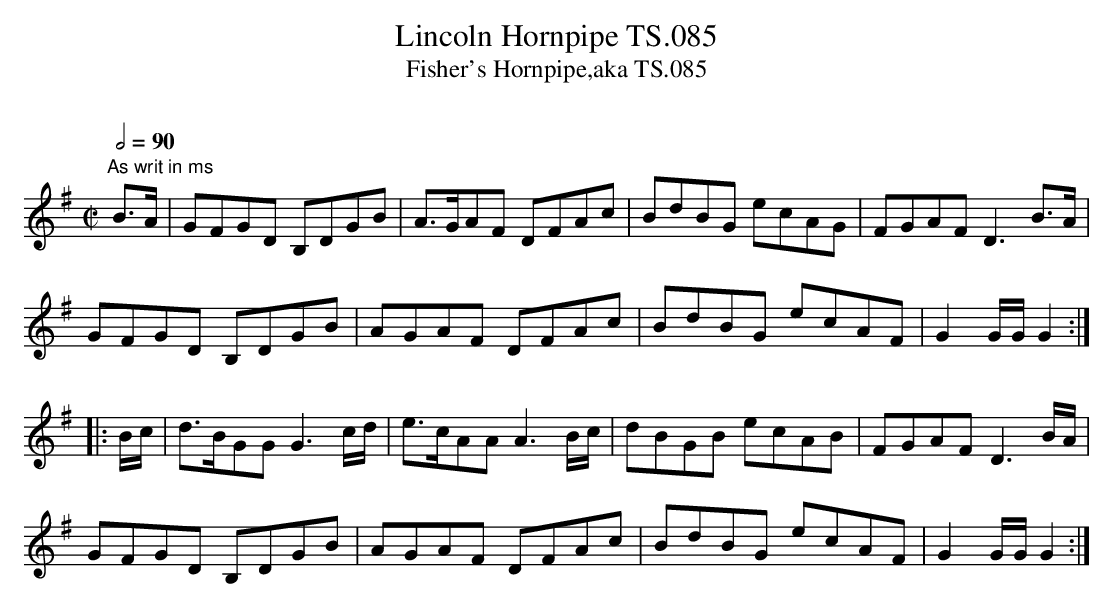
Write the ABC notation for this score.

X:1
T:Lincoln Hornpipe TS.085
T:Fisher's Hornpipe,aka TS.085
M:C|
L:1/8
Q:1/2=90
O:
K:G
"As writ in ms"B>A|GFGD B,DGB|A>GAF DFAc|BdBG ecAG|FGAF D3 B>A|
GFGD B,DGB|AGAF DFAc|BdBG ecAF|G2G/G/G2:|
|:B/c/|d>BGG G3c/d/|e>cAA A3 B/c/|dBGB ecAB|FGAFD3B/A/|
GFGD B,DGB|AGAF DFAc|BdBG ecAF|G2G/G/G2:|]
